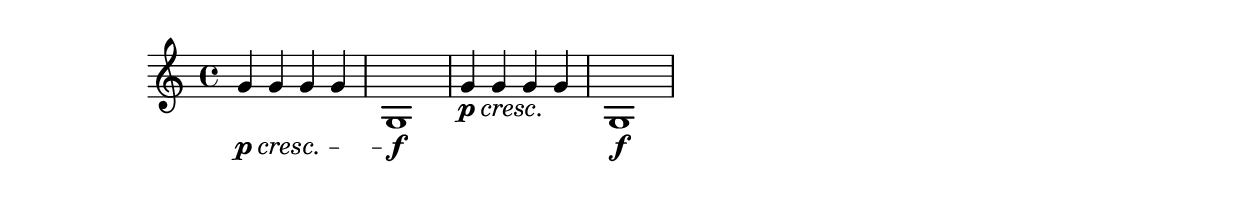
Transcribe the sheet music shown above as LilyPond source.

\version "2.14.0"

\header {
  texidoc = "If the line for a @code{DynamicTextSpanner} is hidden, the
alignment spanner for dynamics is ended early.  This allows consecutive
dynamics to be unlinked."
}

\relative g' {
  g4\p\cresc g g g
  g,1\f

  \override DynamicTextSpanner #'style = #'none
  g'4\p\cresc g g g
  g,1\f  
}
